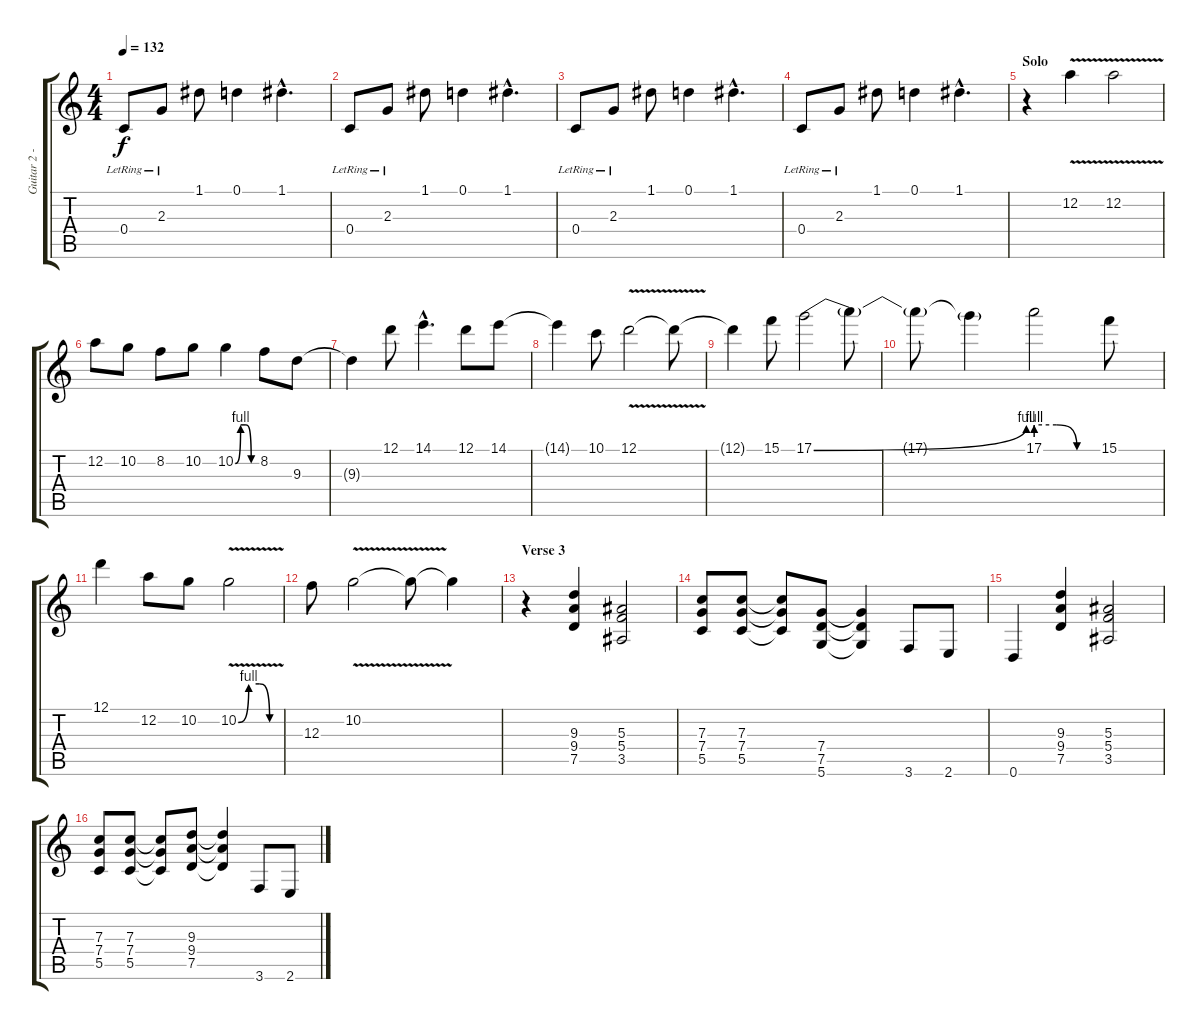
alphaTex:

\track ("Guitar 2 - Graham Oliver" "Guitar 2 -") {instrument distortionguitar}
\staff {score tabs}
\tuning (D4 A3 F3 C3 G2 D2) {hide}
\ts (4 4)
\tempo 132
\clef g2
\ks c
0.4{lr}.8{dy f} 2.3{lr}.8 1.1.8 0.1.4 1.1{hac}.4{d} |
0.4{lr}.8 2.3{lr}.8 1.1.8 0.1.4 1.1{hac}.4{d} |
0.4{lr}.8 2.3{lr}.8 1.1.8 0.1.4 1.1{hac}.4{d} |
0.4{lr}.8 2.3{lr}.8 1.1.8 0.1.4 1.1{hac}.4{d} |
\section ("" "Solo")
r.4 12.2{v}.4 12.2{v}.2 |
12.2.8 10.2.8 8.2.8 10.2.8 10.2{be (custom 0 0 15 4 30 4 45 0 60 0)}.4 8.2.8 9.3.8 |
9.3{t}.4 12.1.8 14.1{hac}.4{d} 12.1.8 14.1.8 |
14.1{t}.4 10.1.8 12.1{v}.2 12.1{t}.8 |
12.1{t}.4 15.1.8 17.1{be (bend 0 0 60 4)}.2 17.1{t}.8 |
17.1{t}.8 17.1{t}.4 17.1{be (custom 0 4 20 4 40 0 60 0)}.2 15.1.8 |
12.1.4 12.2.8 10.2.8 10.2{be (custom 0 0 15 4 30 4 45 0 60 0) v}.2 |
12.3.8 10.2{v}.2 10.2{t}.8 10.2{t}.4 |
\section ("" "Verse 3")
r.4 (9.3 9.4 7.5).4 (5.3 5.4 3.5).2 |
(7.3 7.4 5.5).8 (7.3 7.4 5.5).8 (7.3{t} 7.4{t} 5.5{t}).8 (7.4 7.5 5.6).8 (7.4{t} 7.5{t} 5.6{t}).4 3.6.8 2.6.8 |
0.6.4 (9.3 9.4 7.5).4 (5.3 5.4 3.5).2 |
(7.3 7.4 5.5).8 (7.3 7.4 5.5).8 (7.3{t} 7.4{t} 5.5{t}).8 (9.3 9.4 7.5).8 (9.3{t} 9.4{t} 7.5{t}).4 3.6.8 2.6.8
